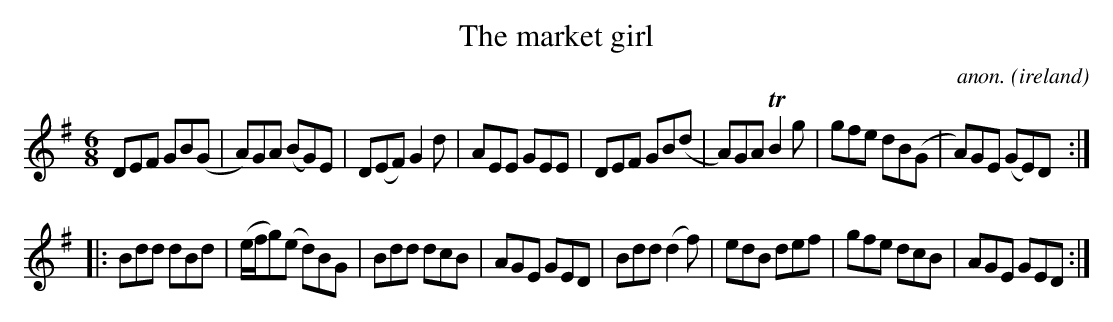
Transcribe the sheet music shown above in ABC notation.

X:1
T:The market girl
O:ireland
C:anon.
m:Tn2 = (3n/o/n/ m/n/
M:6/8
L:1/8
K:G
DEF GB(G|A)GA (BG)E|D(EF) G2d|AEE GEE|DEF GB(d|A)GA TB2g|gfe dB(G|A)GE (GE)D:|
|:Bdd dBd|(e/f/g)(e d)BG|Bdd dcB|AGE GED|Bdd (d2f)|edB def|gfe dcB|AGE GED:|
